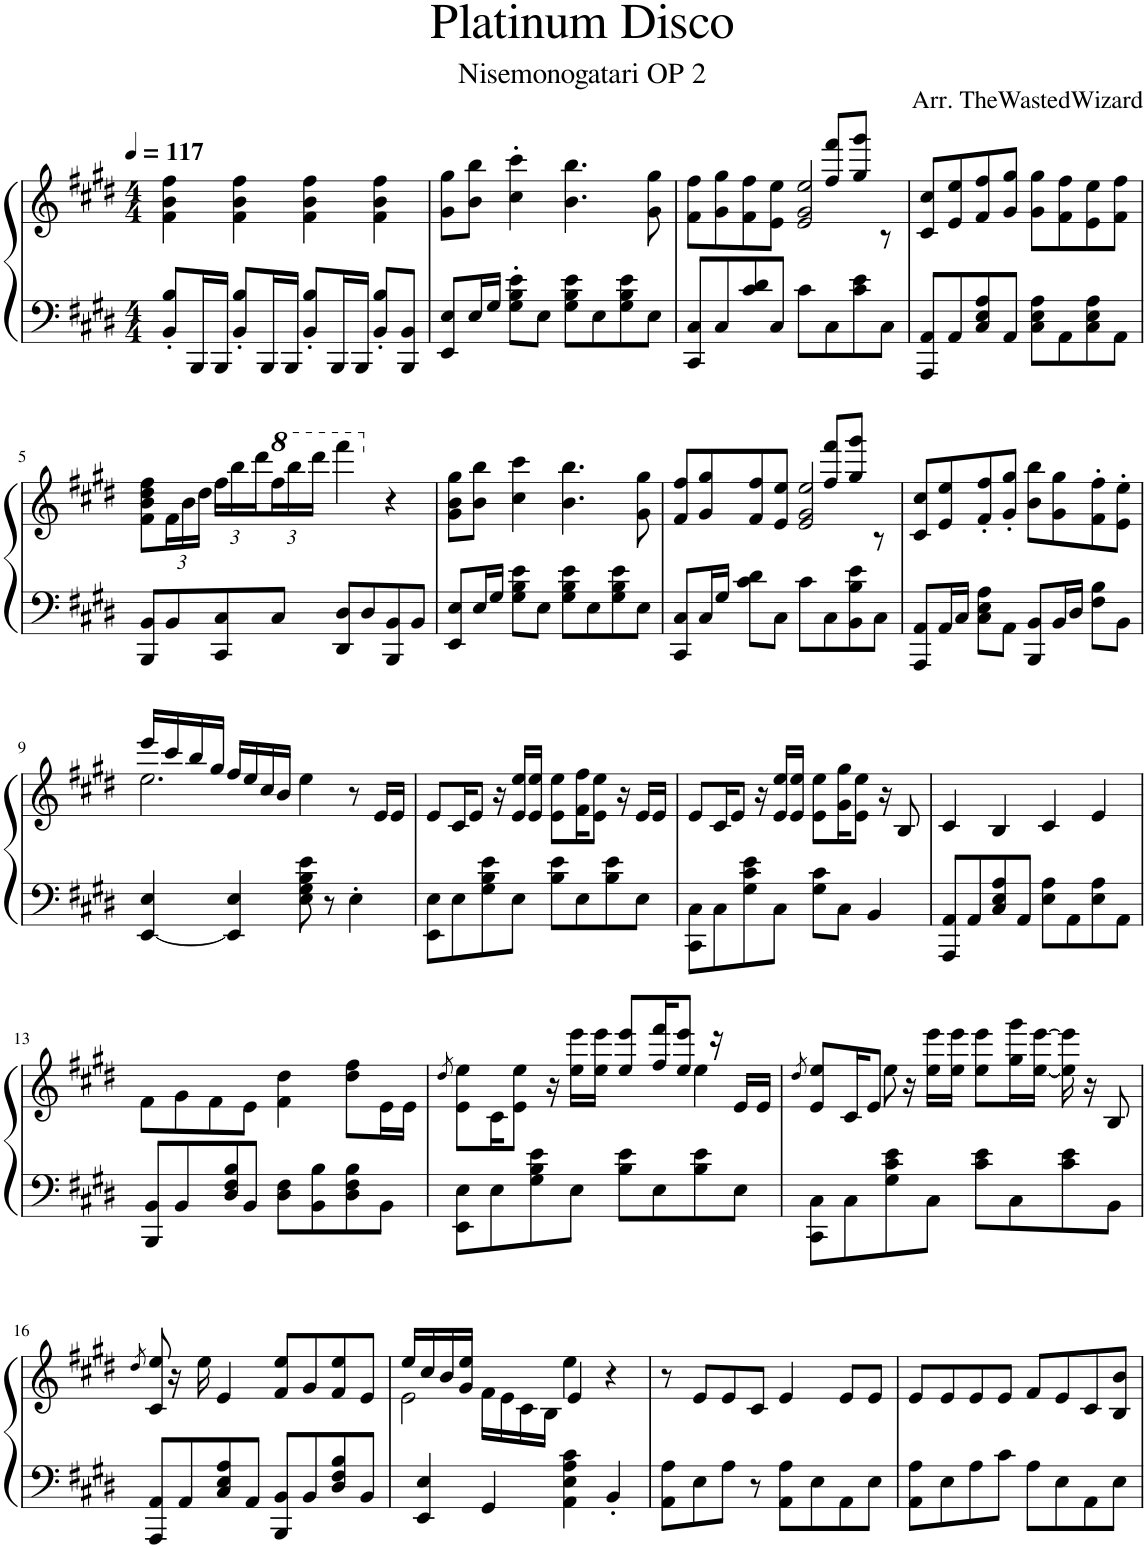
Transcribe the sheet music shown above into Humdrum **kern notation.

**kern	**kern
*part1	*part1
*staff2	*staff1
*I"Piano	*
*I'Pno.	*
*clefF4	*clefG2
*k[f#c#g#d#]	*k[f#c#g#d#]
*M4/4	*M4/4
*MM117	*MM117
=1	=1
8BB/' 8B/'L	4f#\ 4b\ 4ff#\
16BBB/L	.
16BBB/JJ	.
8BB/' 8B/'L	4f#\ 4b\ 4ff#\
16BBB/L	.
16BBB/JJ	.
8BB/' 8B/'L	4f#\ 4b\ 4ff#\
16BBB/L	.
16BBB/JJ	.
8BB/' 8B/'L	4f#\ 4b\ 4ff#\
8BBB/ 8BB/J	.
=2	=2
8EE/ 8E/L	8g#\ 8gg#\L
16E/L	8b\ 8bb\J
16G#/JJ	.
8G#\' 8B\' 8e\'L	4cc#\' 4ccc#\'
8E\J	.
8G#\ 8B\ 8e\L	4.b\ 4.bb\
8E\	.
8G#\ 8B\ 8e\	.
8E\J	8g#\ 8gg#\
=3	=3
*	*^
8CC#/ 8C#/L	8f#\ 8ff#\L	8ryy
*	*v	*v
8C#/	8g#\ 8gg#\
8c#/ 8d#/	8f#\ 8ff#\
8C#/J	8e\ 8ee\J
8c#\L	2e/ 2g#/ 2ee/
*	*^
8C#\	.	8ff#/ 8fff#/L
8c#\ 8e\	.	8gg#/ 8ggg#/J
8C#\J	.	8r
*	*v	*v
=4	=4
8AAA/ 8AA/L	8c#/ 8cc#/L
8AA/	8e/ 8ee/
8C#/ 8E/ 8A/	8f#/ 8ff#/
8AA/J	8g#/ 8gg#/J
8C#\ 8E\ 8A\L	8g#\ 8gg#\L
8AA\	8f#\ 8ff#\
8C#\ 8E\ 8A\	8e\ 8ee\
8AA\J	8f#\ 8ff#\J
!!LO:LB:g=z
=5	=5
8BBB/ 8BB/L	8f#\ 8b\ 8dd#\ 8ff#\L
*	*Xbrackettup
8BB/	24f#\L
.	24b\
.	24dd#\JJ
8CC#/ 8C#/	24ff#\LL
.	24bb\
.	24ddd#\
*	*8va
8C#/J	24fff#\
.	24bbb\
.	24dddd#\JJ
8DD#/ 8D#/L	4ffff#\
8D#/	.
*	*X8va
8BBB/ 8BB/	4r
8BB/J	.
=6	=6
8EE/ 8E/L	8g#\ 8b\ 8gg#\L
16E/L	8b\ 8bb\J
16G#/JJ	.
8G#\ 8B\ 8e\L	4cc#\ 4ccc#\
8E\J	.
8G#\ 8B\ 8e\L	4.b\ 4.bb\
8E\	.
8G#\ 8B\ 8e\	.
8E\J	8g#\ 8gg#\
=7	=7
*	*^
8CC#/ 8C#/L	8f#/ 8ff#/L	8ryy
*	*v	*v
16C#/L	8g#/ 8gg#/
16G#/JJ	.
8c#\ 8d#\L	8f#/ 8ff#/
8C#\J	8e/ 8ee/J
8c#\L	2e/ 2g#/ 2ee/
*	*^
8C#\	.	8ff#/ 8fff#/L
8BB\ 8B\ 8e\	.	8gg#/ 8ggg#/J
8C#\J	.	8r
*	*v	*v
=8	=8
8AAA/ 8AA/L	8c#/ 8cc#/L
16AA/L	8e/ 8ee/
16C#/JJ	.
8C#\ 8E\ 8A\L	8f#/' 8ff#/'
8AA\J	8g#/' 8gg#/'J
8BBB/ 8BB/L	8b\ 8bb\L
16BB/L	8g#\ 8gg#\
16D#/JJ	.
8F#\ 8B\L	8f#\' 8ff#\'
8BB\J	8e\' 8ee\'J
!!LO:LB:g=z
=9	=9
*	*^
[4EE/ 4E/	2.ee\	16eee/LL
.	.	16ccc#/
.	.	16bb/
.	.	16gg#/JJ
4EE/] 4E/	.	16ff#/LL
.	.	16ee/
.	.	16cc#/
.	.	16b/JJ
8E\ 8G#\ 8B\ 8e\	.	4ee\
8r	.	.
4E'\	8r	4ryy
.	16e/LL	.
.	16e/JJ	.
*	*v	*v
=10	=10
8EE\ 8E\L	8e/L
8E\	16c#/K
.	8e/J
8G#\ 8B\ 8e\	.
.	16r
8E\J	16e/ 16ee/LL
.	16e/ 16ee/JJ
8B\ 8e\L	8e\ 8ee\L
8E\	16f#\ 16ff#\K
.	8e\ 8ee\J
8B\ 8e\	.
.	16r
8E\J	16e/LL
.	16e/JJ
=11	=11
8CC#\ 8C#\L	8e/L
8C#\	16c#/K
.	8e/J
8G#\ 8c#\ 8e\	.
.	16r
8C#\J	16e/ 16ee/LL
.	16e/ 16ee/JJ
8G#\ 8c#\L	8e\ 8ee\L
8C#\J	16g#\ 16gg#\K
.	8e\ 8ee\J
4BB/	.
.	16r
.	8B/
=12	=12
*^	*
8AAA/ 8AA/L	4AA	4c#/
8AA/	.	.
8C#/ 8E/ 8A/	4AA	4B/
8AA/J	.	.
8E\ 8A\L	4AA	4c#/
8AA\	.	.
8E\ 8A\	4AA	4e/
8AA\J	.	.
!!LO:LB:g=z
=13	=13	=13
8BBB/ 8BB/L	4B	8f#\L
8BB/	.	8g#\
8D#/ 8F#/ 8B/	4B	8f#\
8BB/J	.	8e\J
8D#\ 8F#\L	4B	4f#\ 4dd#\
8BB\ 8B\	.	.
8D#\ 8F#\ 8B\	4B	8dd#\ 8ff#\L
8BB\J	.	16e\L
.	.	16e\JJ
=14	=14	=14
.	.	8qdd#/
*	*	*^
8EE\ 8E\L	4E	8e\ 8ee\L	2.ryy
8E\	.	16c#\K	.
.	.	8e\ 8ee\J	.
8G#\ 8B\ 8e\	4E	.	.
.	.	16r	.
8E\J	.	16ee\ 16eee\LL	.
.	.	16ee\ 16eee\JJ	.
8B\ 8e\L	4E	8ee/ 8eee/L	.
8E\	.	16ff#/ 16fff#/K	.
.	.	8ee/ 8eee/J	.
8B\ 8e\	4E	.	4ee\
.	.	16r	.
8E\J	.	16e/LL	.
.	.	16e/JJ	.
=15	=15	=15	=15
.	.	8qdd#/	.
8CC#\ 8C#\L	4C#	8e/ 8ee/L	8.ryy
8C#\	.	16c#/K	.
.	.	8e/J	8ee\
8G#\ 8c#\ 8e\	4C#	.	.
.	.	16r	2ryy
8C#\J	.	16ee\ 16eee\LL	.
.	.	16ee\ 16eee\JJ	.
8c#\ 8e\L	4C#	8ee\ 8eee\L	.
8C#\	.	16gg#\ 16ggg#\L	.
.	.	[16ee\ [16eee\JJ	.
8c#\ 8e\	4C#	16ee\] 16eee\]	.
.	.	16r	8.ryy
8BB\J	.	8B/	.
*	*	*v	*v
!!LO:LB:g=z
=16	=16	=16
.	.	8qdd#/
8AAA/ 8AA/L	4AA	8c#/ 8ee/
8AA/	.	16r
.	.	16ee\
8C#/ 8E/ 8A/	4AA	4e/
8AA/J	.	.
8BBB/ 8BB/L	4BB	8f#/ 8ee/L
8BB/	.	8g#/
8D#/ 8F#/ 8B/	4BB	8f#/ 8ee/
8BB/J	.	8e/J
=17	=17	=17
*	*	*^
*	*	*	*^
4EE/ 4E/	4E	2e\	16ee/LL	2ryy
.	.	.	16cc#/	.
.	.	.	16b/	.
.	.	.	16g#/ 16ee/JJ	.
4GG#/	4GG#	.	16f#\LL	.
.	.	.	16e\	.
.	.	.	16c#\	.
.	.	.	16B\JJ	.
4AA\ 4E\ 4A\ 4c#\	4AA	4e/	2ryy	4ee\
4BB'/	4BB	4r	.	4ryy
*	*	*v	*v	*v
=18	=18	=18
8AA\ 8A\L	4AA	8r
8E\	.	8e/L
8A\J	4AA	8e/
8r	.	8c#/J
8AA\ 8A\L	4AA	4e/
8E\	.	.
8AA\	4AA	8e/L
8E\J	.	8e/J
=19	=19	=19
8AA\ 8A\L	4AA	8e/L
8E\	.	8e/
8A\	4BB	8e/
8c#\J	.	8e/J
8A\L	4C#	8f#/L
8E\	.	8e/
8AA\	4D#	8c#/
8E\J	.	8B/ 8b/J
*v	*v	*
=	=
*-	*-
